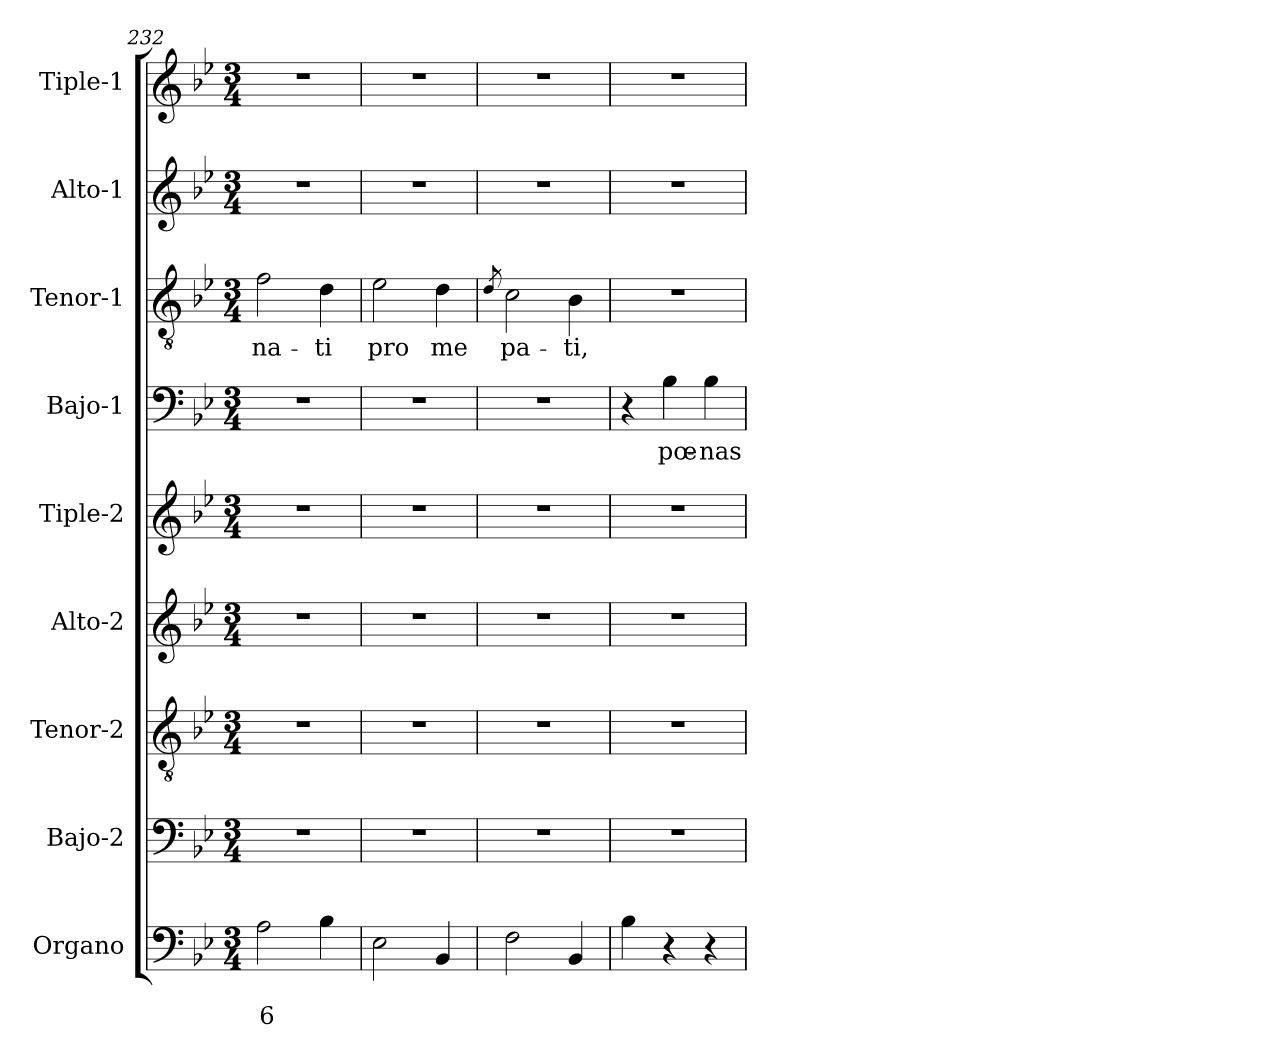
**kern	**text	**text	**kern	**kern	**kern	**kern	**kern	**text	**kern	**text	**kern	**kern
*part9	*part9	*part9	*part8	*part7	*part6	*part5	*part4	*part4	*part3	*part3	*part2	*part1
*staff9	*staff9	*staff9	*staff8	*staff7	*staff6	*staff5	*staff4	*staff4	*staff3	*staff3	*staff2	*staff1
*I"Organo	*	*	*I"Bajo-2	*I"Tenor-2	*I"Alto-2	*I"Tiple-2	*I"Bajo-1	*	*I"Tenor-1	*	*I"Alto-1	*I"Tiple-1
*	*	*	*I'B-2	*I'T-2	*I'A-2	*	*I'B1	*	*I'T1	*	*I'A1	*
*clefF4	*	*	*clefF4	*clefGv2	*clefG2	*clefG2	*clefF4	*	*clefGv2	*	*clefG2	*clefG2
*k[b-e-]	*	*	*k[b-e-]	*k[b-e-]	*k[b-e-]	*k[b-e-]	*k[b-e-]	*	*k[b-e-]	*	*k[b-e-]	*k[b-e-]
*B-:	*	*	*B-:	*B-:	*B-:	*B-:	*B-:	*	*B-:	*	*B-:	*B-:
*M3/4	*	*	*M3/4	*M3/4	*M3/4	*M3/4	*M3/4	*	*M3/4	*	*M3/4	*M3/4
=232	=232	=232	=232	=232	=232	=232	=232	=232	=232	=232	=232	=232
!	!	!LO:LY:b	!	!	!	!	!	!	!	!	!	!
!	!	!	!	!	!	!	!	!	!	!LO:LY:b	!	!
2A\	.	6	2.r	2.r	2.r	2.r	2.r	.	2f\	-na-	2.r	2.r
!	!	!	!	!	!	!	!	!	!	!LO:LY:b	!	!
4B-\	.	.	.	.	.	.	.	.	4d\	-ti	.	.
=233	=233	=233	=233	=233	=233	=233	=233	=233	=233	=233	=233	=233
!	!	!	!	!	!	!	!	!	!	!LO:LY:b	!	!
2E-\	.	.	2.r	2.r	2.r	2.r	2.r	.	2e-\	pro	2.r	2.r
!	!	!	!	!	!	!	!	!	!	!LO:LY:b	!	!
4BB-/	.	.	.	.	.	.	.	.	4d\	me	.	.
!!LO:PB:g=z
=234	=234	=234	=234	=234	=234	=234	=234	=234	=234	=234	=234	=234
.	.	.	.	.	.	.	.	.	8qd/	.	.	.
!	!	!	!	!	!	!	!	!	!	!LO:LY:b	!	!
2F\	.	.	2.r	2.r	2.r	2.r	2.r	.	2c\	pa-	2.r	2.r
!	!	!	!	!	!	!	!	!	!	!LO:LY:b	!	!
4BB-/	.	.	.	.	.	.	.	.	4B-\	-ti,	.	.
=235	=235	=235	=235	=235	=235	=235	=235	=235	=235	=235	=235	=235
4B-\	.	.	2.r	2.r	2.r	2.r	4r	.	2.r	.	2.r	2.r
!	!	!	!	!	!	!	!	!LO:LY:b	!	!	!	!
4r	.	.	.	.	.	.	4B-\	pœ-	.	.	.	.
!	!	!	!	!	!	!	!	!LO:LY:b	!	!	!	!
4r	.	.	.	.	.	.	4B-\	-nas	.	.	.	.
=	=	=	=	=	=	=	=	=	=	=	=	=
*-	*-	*-	*-	*-	*-	*-	*-	*-	*-	*-	*-	*-
